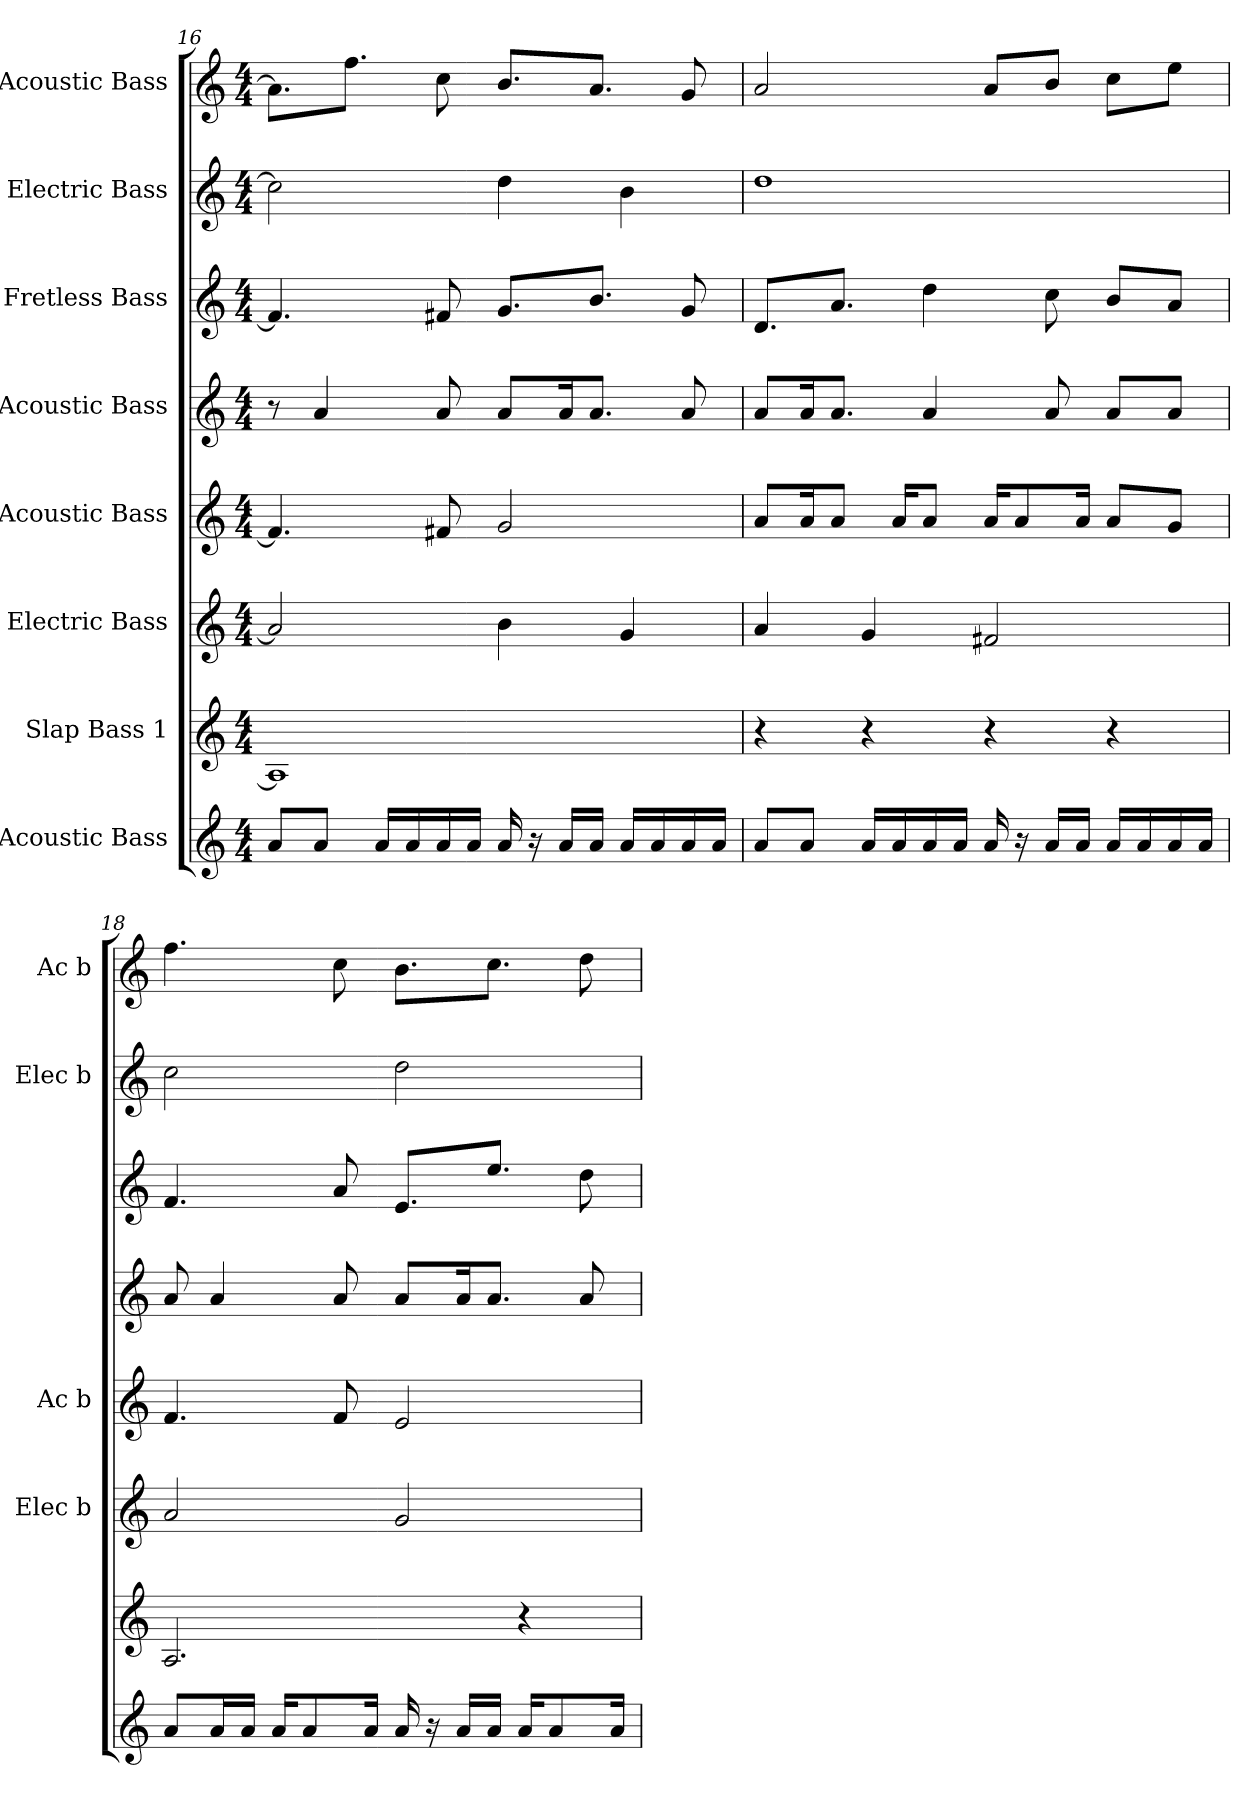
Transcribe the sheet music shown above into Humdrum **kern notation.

**kern	**kern	**kern	**kern	**kern	**kern	**kern	**kern
*part8	*part7	*part6	*part5	*part4	*part3	*part2	*part1
*staff8	*staff7	*staff6	*staff5	*staff4	*staff3	*staff2	*staff1
*I"Acoustic Bass	*I"Slap Bass 1	*I"Electric Bass	*I"Acoustic Bass	*I"Acoustic Bass	*I"Fretless Bass	*I"Electric Bass	*I"Acoustic Bass
*	*	*I'Elec b	*I'Ac b	*	*	*I'Elec b	*I'Ac b
*clefG2	*clefG2	*clefG2	*clefG2	*clefG2	*clefG2	*clefG2	*clefG2
*k[]	*k[]	*k[]	*k[]	*k[]	*k[]	*k[]	*k[]
*M4/4	*M4/4	*M4/4	*M4/4	*M4/4	*M4/4	*M4/4	*M4/4
=16	=16	=16	=16	=16	=16	=16	=16
8aL	1A]	2a]	4.f]	8r	4.f]	2cc]	8.aL]
8aJ	.	.	.	4a	.	.	.
.	.	.	.	.	.	.	8.ffJ
16aLL	.	.	.	.	.	.	.
16a	.	.	.	.	.	.	.
16a	.	.	8f#X	8a	8f#X	.	8cc
16aJJ	.	.	.	.	.	.	.
16a	.	4b	2g	8aL	8.gL	4dd	8.bL
16r	.	.	.	.	.	.	.
16aLL	.	.	.	16ak	.	.	.
16aJJ	.	.	.	8.aJ	8.bJ	.	8.aJ
16aLL	.	4g	.	.	.	4b	.
16a	.	.	.	.	.	.	.
16a	.	.	.	8a	8g	.	8g
16aJJ	.	.	.	.	.	.	.
=17	=17	=17	=17	=17	=17	=17	=17
8aL	4r	4a	8aL	8aL	8.dL	1dd	2a
8aJ	.	.	16ak	16ak	.	.	.
.	.	.	8aJ	8.aJ	8.aJ	.	.
16aLL	4r	4g	.	.	.	.	.
16a	.	.	16aKL	.	.	.	.
16a	.	.	8aJ	4a	4dd	.	.
16aJJ	.	.	.	.	.	.	.
16a	4r	2f#X	16aKL	.	.	.	8aL
16r	.	.	8a	.	.	.	.
16aLL	.	.	.	8a	8cc	.	8bJ
16aJJ	.	.	16aJk	.	.	.	.
16aLL	4r	.	8aL	8aL	8bL	.	8ccL
16a	.	.	.	.	.	.	.
16a	.	.	8gJ	8aJ	8aJ	.	8eeJ
16aJJ	.	.	.	.	.	.	.
=18	=18	=18	=18	=18	=18	=18	=18
8aL	2.A	2a	4.f	8a	4.f	2cc	4.ff
16aL	.	.	.	4a	.	.	.
16aJJ	.	.	.	.	.	.	.
16aKL	.	.	.	.	.	.	.
8a	.	.	.	.	.	.	.
.	.	.	8f	8a	8a	.	8cc
16aJk	.	.	.	.	.	.	.
16a	.	2g	2e	8aL	8.eL	2dd	8.bL
16r	.	.	.	.	.	.	.
16aLL	.	.	.	16ak	.	.	.
16aJJ	.	.	.	8.aJ	8.eeJ	.	8.ccJ
16aKL	4r	.	.	.	.	.	.
8a	.	.	.	.	.	.	.
.	.	.	.	8a	8dd	.	8dd
16aJk	.	.	.	.	.	.	.
=	=	=	=	=	=	=	=
*-	*-	*-	*-	*-	*-	*-	*-
